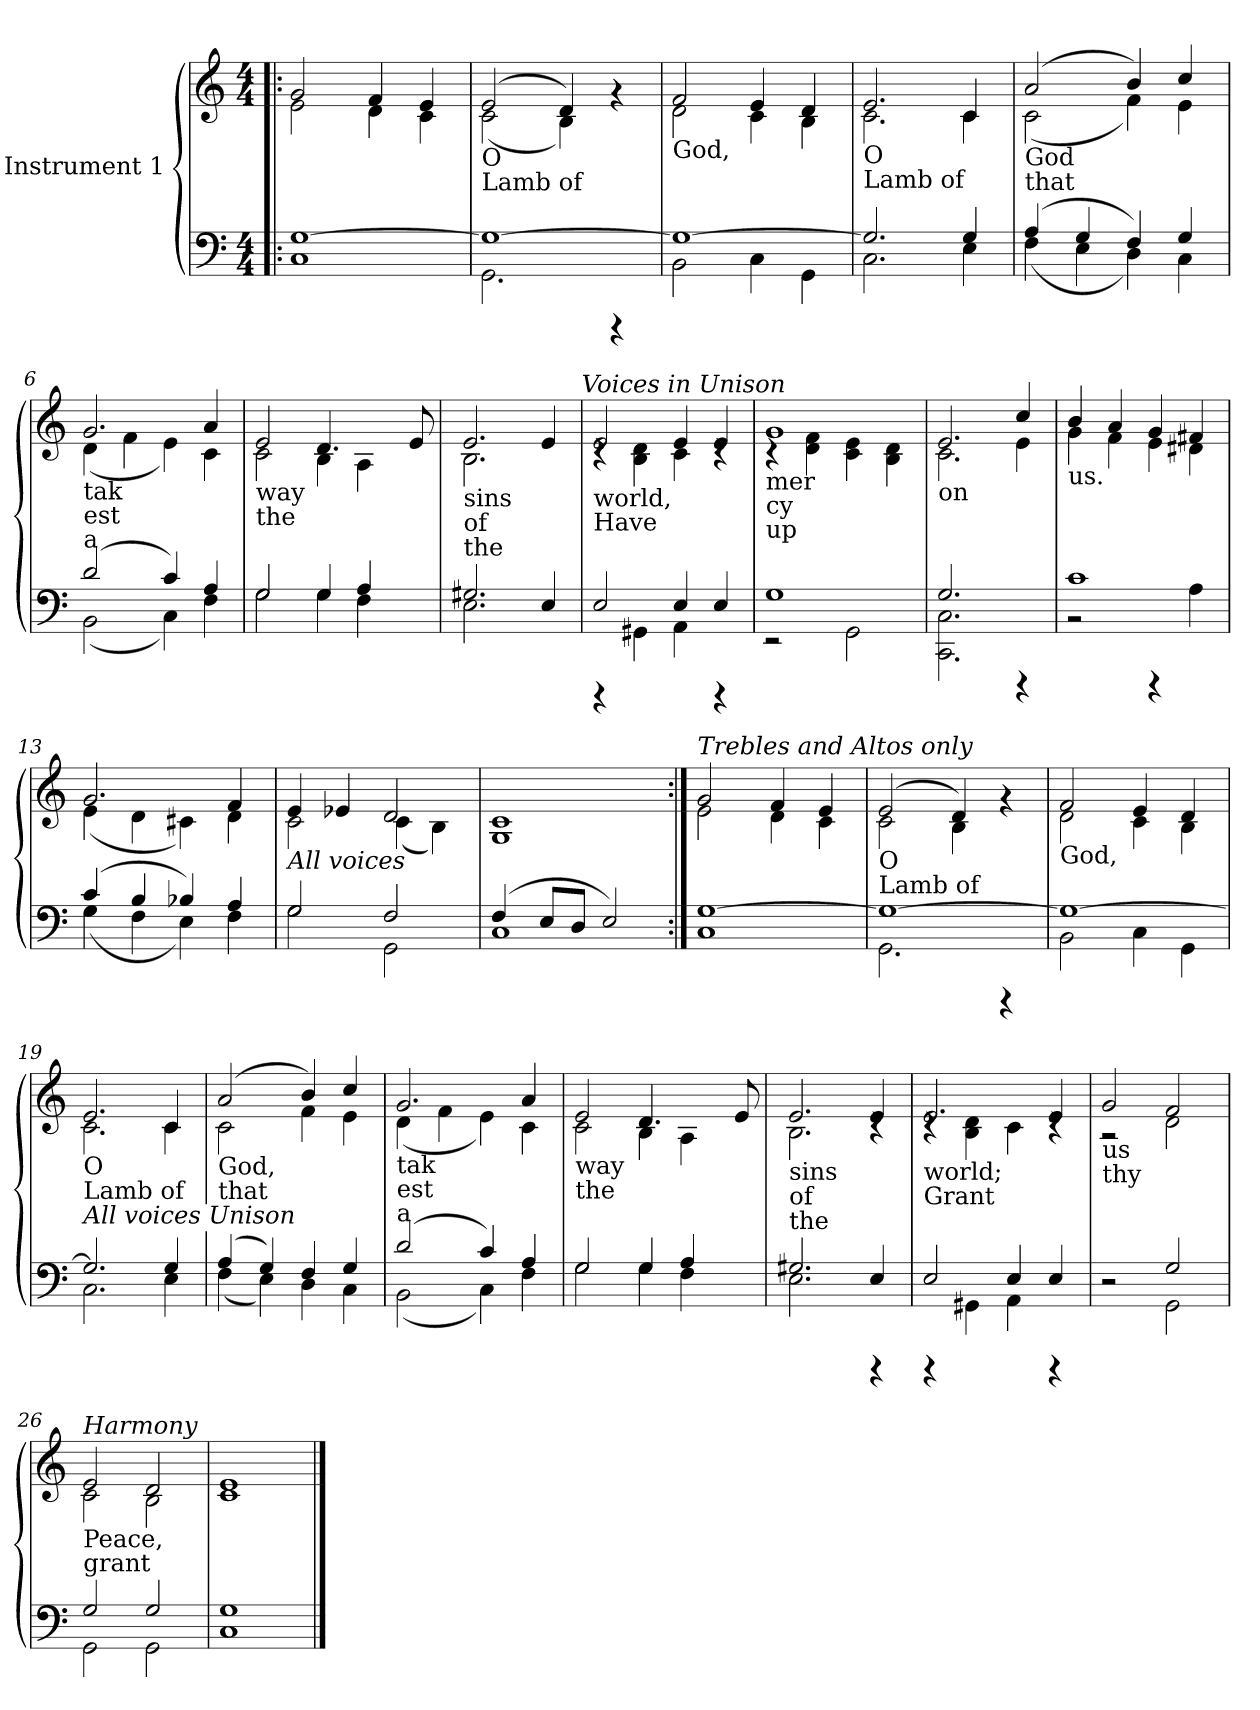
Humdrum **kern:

**kern	**kern
*part2	*part1
*staff2	*staff1
*I"Instrument 1	*I"Instrument 1
!!LO:PB:g=z
*stria5	*stria5
*clefF4	*clefG2
*k[]	*k[]
*C:	*C:
*M4/4	*M4/4
=1!|:	=1!|:
*	*^
[>1G 1C	2g/	2e\
.	4f/	4d\
.	4e/	4c\
=2	=2	=2
*^	*	*
!	!	!LO:TX:b:t=O	!
!	!	!LO:TX:b:t=Lamb of	!
1G_>	2.GG\	(>2e/	(<2c\
.	.	4d/)	4B\)
.	4rCCC	4rf	4ryy
=3	=3	=3	=3
!	!	!LO:TX:b:t=God,	!
1G_>	2BB\	2f/	2d\
.	4C\	4e/	4c\
.	4GG\	4d/	4B\
=4	=4	=4	=4
!	!	!LO:TX:b:t=O	!
!	!	!LO:TX:b:t=Lamb of	!
2.G/]	2.C\	2.e/	2.c\
4G/	4E\	4c/	4c\
=5	=5	=5	=5
!	!	!LO:TX:b:t=God	!
!	!	!LO:TX:b:t=that	!
(>4A/	(<4F\	(>2a/	(<2c\
4G/	4E\	.	.
4F/)	4D\)	4b/)	4f\)
4G/	4C\	4cc/	4e\
=6	=6	=6	=6
!	!	!LO:TX:b:t=tak	!
!	!	!LO:TX:b:t=est	!
!	!	!LO:TX:b:t=a	!
(>2d/	(<2BB\	2.g/	(<4d\
.	.	.	4f\
4c/)	4C\)	.	4e\)
4A/	4F\	4a/	4c\
!!LO:LB:g=z	!!
=7	=7	=7	=7
!	!	!LO:TX:b:t=way	!
!	!	!LO:TX:b:t=the	!
2G/	2G\	2e/	2c\
4G/	4G\	4.d/	4B\
4A/	4F\	.	4A\
.	.	8ryy	.
8ryy	8ryy	8e/	8ryy
=8	=8	=8	=8
!	!	!LO:TX:b:t=sins	!
!	!	!LO:TX:b:t=of	!
!	!	!LO:TX:b:t=the	!
2.G#X/	2.E\	2.e/	2.B\
4E/	4ryy	4e/	4ryy
!	!	!	!LO:TX:a:i:t=Voices in Unison
=9	=9	=9	=9
!	!	!LO:TX:b:t=world,	!
!	!	!LO:TX:b:t=Have	!
2E/	4rAAAA	2e/	4rc
.	4GG#X\	.	4B\ 4d\
4E/	4AA\	4e/	4c\
4E/	4rAAAA	4e/	4rc
=10	=10	=10	=10
!	!	!LO:TX:b:t=mer	!
!	!	!LO:TX:b:t=cy	!
!	!	!LO:TX:b:t=up	!
1G	2r	1g	4rc
.	.	.	4d\ 4f\
.	2GG\	.	4c\ 4e\
.	.	.	4d\ 4B\
=11	=11	=11	=11
!	!	!LO:TX:b:t=on	!
2.G/	2.CC\ 2.C\	2.e/	2.c\
4rCCC	4ryy	4cc/	4e\
=12	=12	=12	=12
!	!	!LO:TX:b:t=us.	!
1c	2r	4b/	4g\
.	.	4a/	4f\
.	4rCCC	4g/	4e\
.	4A\	4f#X/	4d#X\
!!LO:LB:g=z	!!
=13	=13	=13	=13
(>4c/	(<4G\	2.g/	(<4e\
4B/	4F\	.	4d\
4B-X/)	4E\)	.	4c#X\)
4A/	4F\	4f/	4d\
=14	=14	=14	=14
!	!	!LO:TX:b:i:t=All voices	!
2G/	2G\	4e/	2c\
.	.	4e-X/	.
2F/	2GG\	2d/	(<4c\
.	.	.	4B\)
=15	=15	=15	=15
!	!	!LO:TX:b:i:t=Harmony	!
*	*	*v	*v
(>4F/	1C	1G 1c
8E/L	.	.
8D/J	.	.
2E/)	.	.
*v	*v	*
=16:|!	=16:|!
*	*^
!	!LO:TX:a:i:t=Trebles and Altos only	!
[>1G 1C	2g/	2e\
.	4f/	4d\
.	4e/	4c\
=17	=17	=17
*^	*	*
!	!	!LO:TX:b:t=O	!
!	!	!LO:TX:b:t=Lamb of	!
1G_>	2.GG\	(>2e/	2c\
.	.	4d/)	4B\
.	4rCCC	4rf	4ryy
=18	=18	=18	=18
!	!	!LO:TX:b:t=God,	!
1G_<	2BB\	2f/	2d\
.	4C\	4e/	4c\
.	4GG\	4d/	4B\
!!LO:LB:g=z	!!
=19	=19	=19	=19
!	!	!LO:TX:b:t=O	!
!	!	!LO:TX:b:t=Lamb of	!
!	!	!LO:TX:b:i:t=All voices Unison	!
2.G/]	2.C\	2.e/	2.c\
4G/	4E\	4c/	4c\
=20	=20	=20	=20
!	!	!LO:TX:b:t=God,	!
!	!	!LO:TX:b:t=that	!
(>4A/	(<4F\	(>2a/	2c\
4G/)	4E\)	.	.
4F/	4D\	4b/)	4f\
4G/	4C\	4cc/	4e\
=21	=21	=21	=21
!	!	!LO:TX:b:t=tak	!
!	!	!LO:TX:b:t=est	!
!	!	!LO:TX:b:t=a	!
(>2d/	(<2BB\	2.g/	(<4d\
.	.	.	4f\
4c/)	4C\)	.	4e\)
4A/	4F\	4a/	4c\
=22	=22	=22	=22
!	!	!LO:TX:b:t=way	!
!	!	!LO:TX:b:t=the	!
2G/	2G\	2e/	2c\
4G/	4G\	4.d/	4B\
4A/	4F\	.	4A\
.	.	8ryy	.
8ryy	8ryy	8e/	8ryy
=23	=23	=23	=23
!	!	!LO:TX:b:t=sins	!
!	!	!LO:TX:b:t=of	!
!	!	!LO:TX:b:t=the	!
2.G#X/	2.E\	2.e/	2.B\
4E/	4rAAAA	4e/	4rc
=24	=24	=24	=24
!	!	!LO:TX:b:t=world;	!
!	!	!LO:TX:b:t=Grant	!
2E/	4rAAAA	2.e/	4rc
.	4GG#X\	.	4d\ 4B\
4E/	4AA\	.	4c\
4E/	4rAAAA	4e/	4rc
!!LO:LB:g=z	!!
=25	=25	=25	=25
!	!	!LO:TX:b:t=us	!
!	!	!LO:TX:b:t=thy	!
2r	2ryy	2g/	2r
2G/	2GG\	2f/	2d\
=26	=26	=26	=26
!	!	!LO:TX:a:i:t=Harmony	!
!	!	!LO:TX:b:t=Peace,	!
!	!	!LO:TX:b:t=grant	!
2G/	2GG\	2e/	2c\
2G/	2GG\	2d/	2B\
=27	=27	=27	=27
!	!	!LO:TX:b:t=us	!
!	!	!LO:TX:b:t=thy	!
*v	*v	*	*
*	*v	*v
1G 1C	1c 1e
==	==
*-	*-
